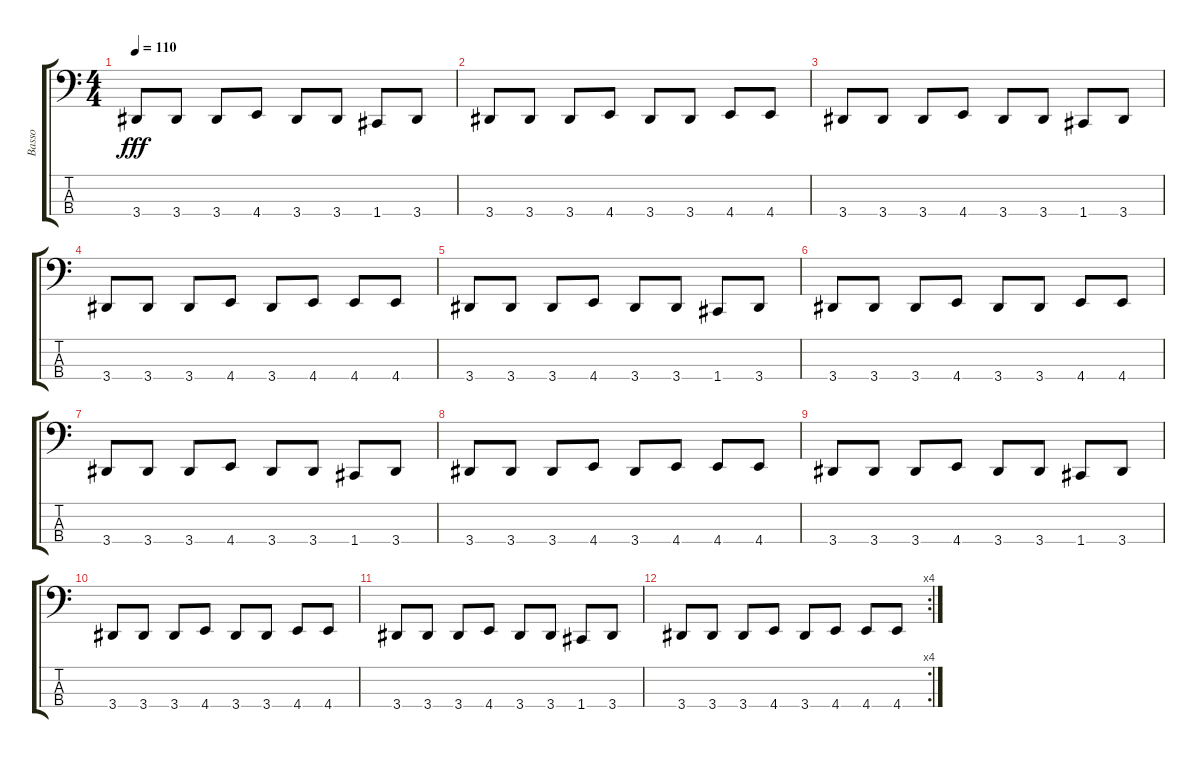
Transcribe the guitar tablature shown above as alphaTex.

\track ("Basso" "Basso") {instrument electricbassfinger}
\staff {score tabs}
\tuning (F2 C2 G1 C1) {hide}
\ts (4 4)
\tempo 110
\clef f4
\ks c
3.4.8{dy fff} 3.4.8 3.4.8 4.4.8 3.4.8 3.4.8 1.4.8 3.4.8 |
3.4.8 3.4.8 3.4.8 4.4.8 3.4.8 3.4.8 4.4.8 4.4.8 |
3.4.8 3.4.8 3.4.8 4.4.8 3.4.8 3.4.8 1.4.8 3.4.8 |
3.4.8 3.4.8 3.4.8 4.4.8 3.4.8 4.4.8 4.4.8 4.4.8 |
3.4.8 3.4.8 3.4.8 4.4.8 3.4.8 3.4.8 1.4.8 3.4.8 |
3.4.8 3.4.8 3.4.8 4.4.8 3.4.8 3.4.8 4.4.8 4.4.8 |
3.4.8 3.4.8 3.4.8 4.4.8 3.4.8 3.4.8 1.4.8 3.4.8 |
3.4.8 3.4.8 3.4.8 4.4.8 3.4.8 4.4.8 4.4.8 4.4.8 |
3.4.8 3.4.8 3.4.8 4.4.8 3.4.8 3.4.8 1.4.8 3.4.8 |
3.4.8 3.4.8 3.4.8 4.4.8 3.4.8 3.4.8 4.4.8 4.4.8 |
3.4.8 3.4.8 3.4.8 4.4.8 3.4.8 3.4.8 1.4.8 3.4.8 |
\rc 4
3.4.8 3.4.8 3.4.8 4.4.8 3.4.8 4.4.8 4.4.8 4.4.8
